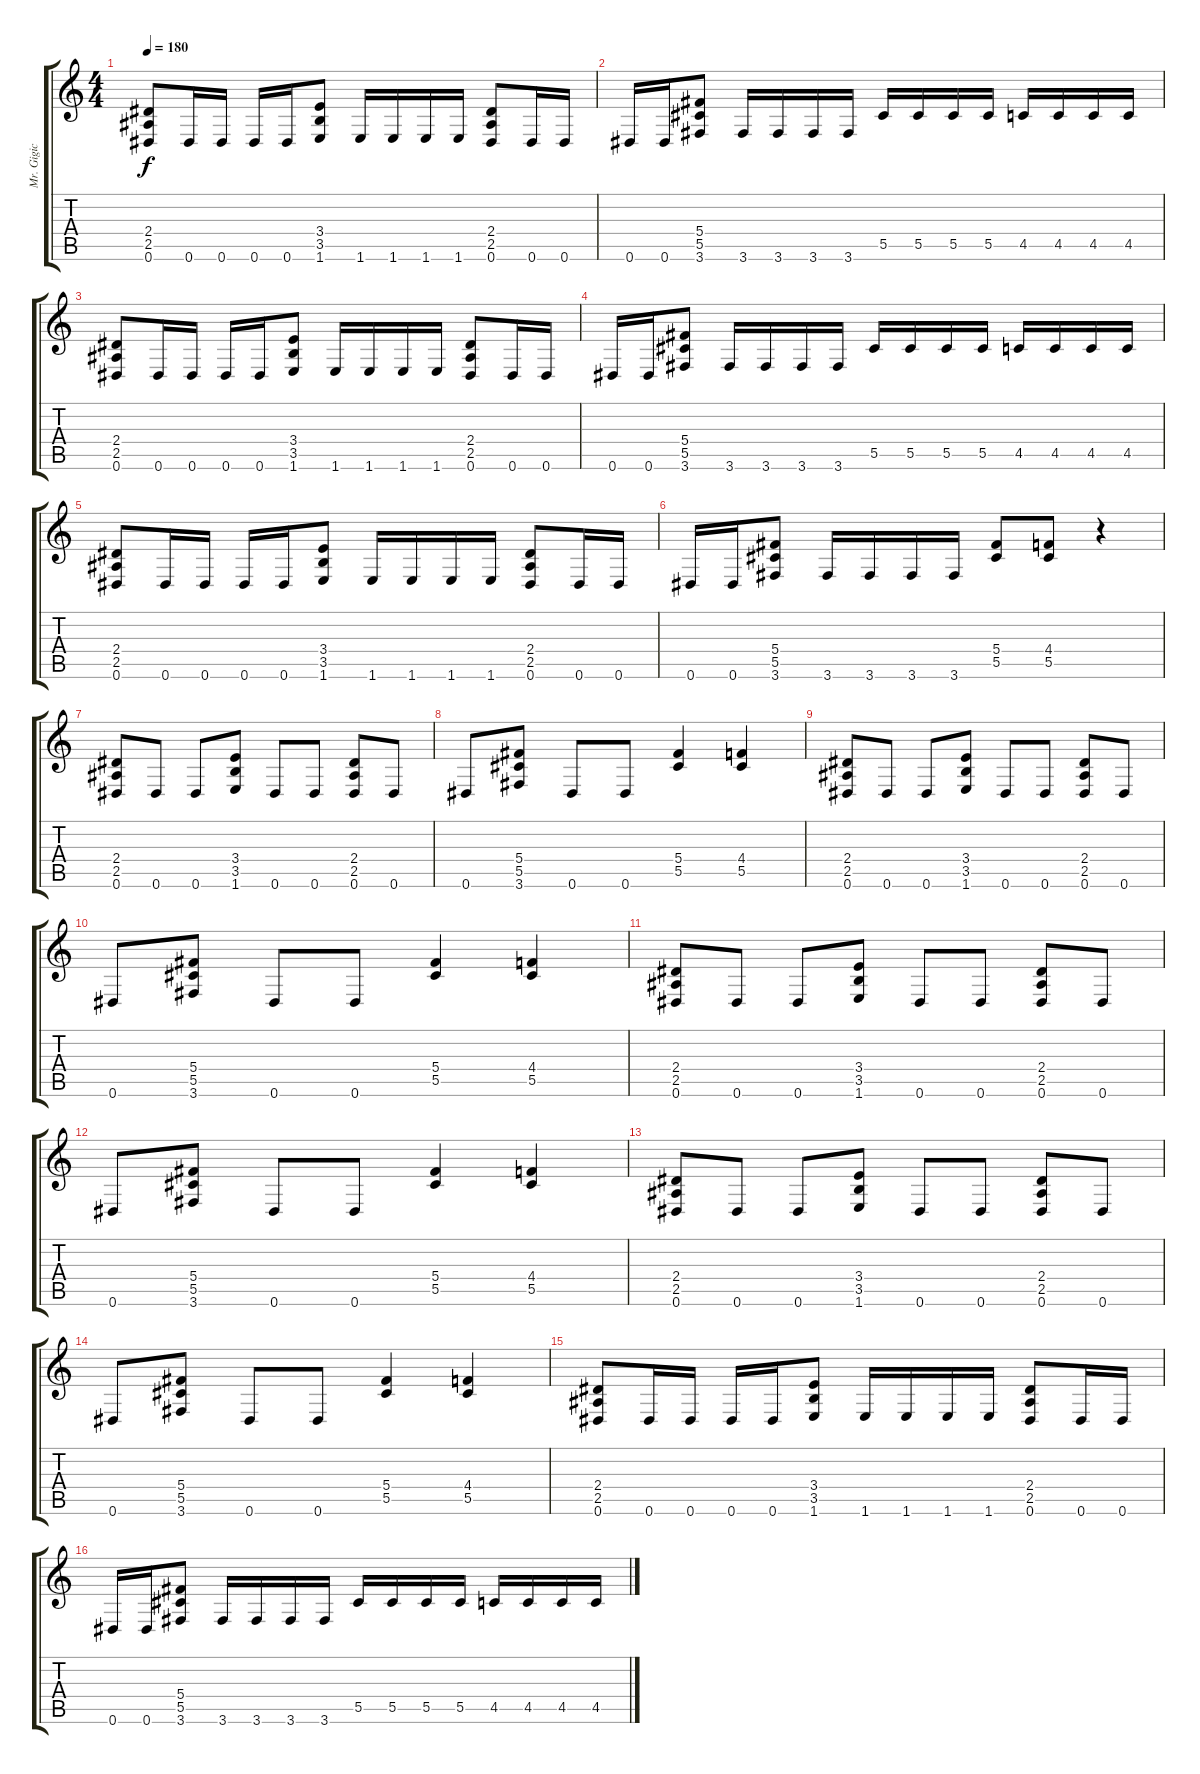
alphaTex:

\track ("Mr. Gigic" "Mr. Gigic") {instrument distortionguitar}
\staff {score tabs}
\tuning (Eb4 Bb3 Gb3 Db3 Ab2 Eb2) {hide}
\ts (4 4)
\tempo 180
\clef g2
\ks c
(2.4 2.5 0.6).8{dy f} 0.6.16 0.6.16 0.6.16 0.6.16 (3.4 3.5 1.6).8 1.6.16 1.6.16 1.6.16 1.6.16 (2.4 2.5 0.6).8 0.6.16 0.6.16 |
0.6.16 0.6.16 (5.4 5.5 3.6).8 3.6.16 3.6.16 3.6.16 3.6.16 5.5.16 5.5.16 5.5.16 5.5.16 4.5.16 4.5.16 4.5.16 4.5.16 |
(2.4 2.5 0.6).8 0.6.16 0.6.16 0.6.16 0.6.16 (3.4 3.5 1.6).8 1.6.16 1.6.16 1.6.16 1.6.16 (2.4 2.5 0.6).8 0.6.16 0.6.16 |
0.6.16 0.6.16 (5.4 5.5 3.6).8 3.6.16 3.6.16 3.6.16 3.6.16 5.5.16 5.5.16 5.5.16 5.5.16 4.5.16 4.5.16 4.5.16 4.5.16 |
(2.4 2.5 0.6).8 0.6.16 0.6.16 0.6.16 0.6.16 (3.4 3.5 1.6).8 1.6.16 1.6.16 1.6.16 1.6.16 (2.4 2.5 0.6).8 0.6.16 0.6.16 |
0.6.16 0.6.16 (5.4 5.5 3.6).8 3.6.16 3.6.16 3.6.16 3.6.16 (5.4 5.5).8 (4.4 5.5).8 r.4 |
(2.4 2.5 0.6).8 0.6.8 0.6.8 (3.4 3.5 1.6).8 0.6.8 0.6.8 (2.4 2.5 0.6).8 0.6.8 |
0.6.8 (5.4 5.5 3.6).8 0.6.8 0.6.8 (5.4 5.5).4 (4.4 5.5).4 |
(2.4 2.5 0.6).8 0.6.8 0.6.8 (3.4 3.5 1.6).8 0.6.8 0.6.8 (2.4 2.5 0.6).8 0.6.8 |
0.6.8 (5.4 5.5 3.6).8 0.6.8 0.6.8 (5.4 5.5).4 (4.4 5.5).4 |
(2.4 2.5 0.6).8 0.6.8 0.6.8 (3.4 3.5 1.6).8 0.6.8 0.6.8 (2.4 2.5 0.6).8 0.6.8 |
0.6.8 (5.4 5.5 3.6).8 0.6.8 0.6.8 (5.4 5.5).4 (4.4 5.5).4 |
(2.4 2.5 0.6).8 0.6.8 0.6.8 (3.4 3.5 1.6).8 0.6.8 0.6.8 (2.4 2.5 0.6).8 0.6.8 |
0.6.8 (5.4 5.5 3.6).8 0.6.8 0.6.8 (5.4 5.5).4 (4.4 5.5).4 |
(2.4 2.5 0.6).8 0.6.16 0.6.16 0.6.16 0.6.16 (3.4 3.5 1.6).8 1.6.16 1.6.16 1.6.16 1.6.16 (2.4 2.5 0.6).8 0.6.16 0.6.16 |
0.6.16 0.6.16 (5.4 5.5 3.6).8 3.6.16 3.6.16 3.6.16 3.6.16 5.5.16 5.5.16 5.5.16 5.5.16 4.5.16 4.5.16 4.5.16 4.5.16
